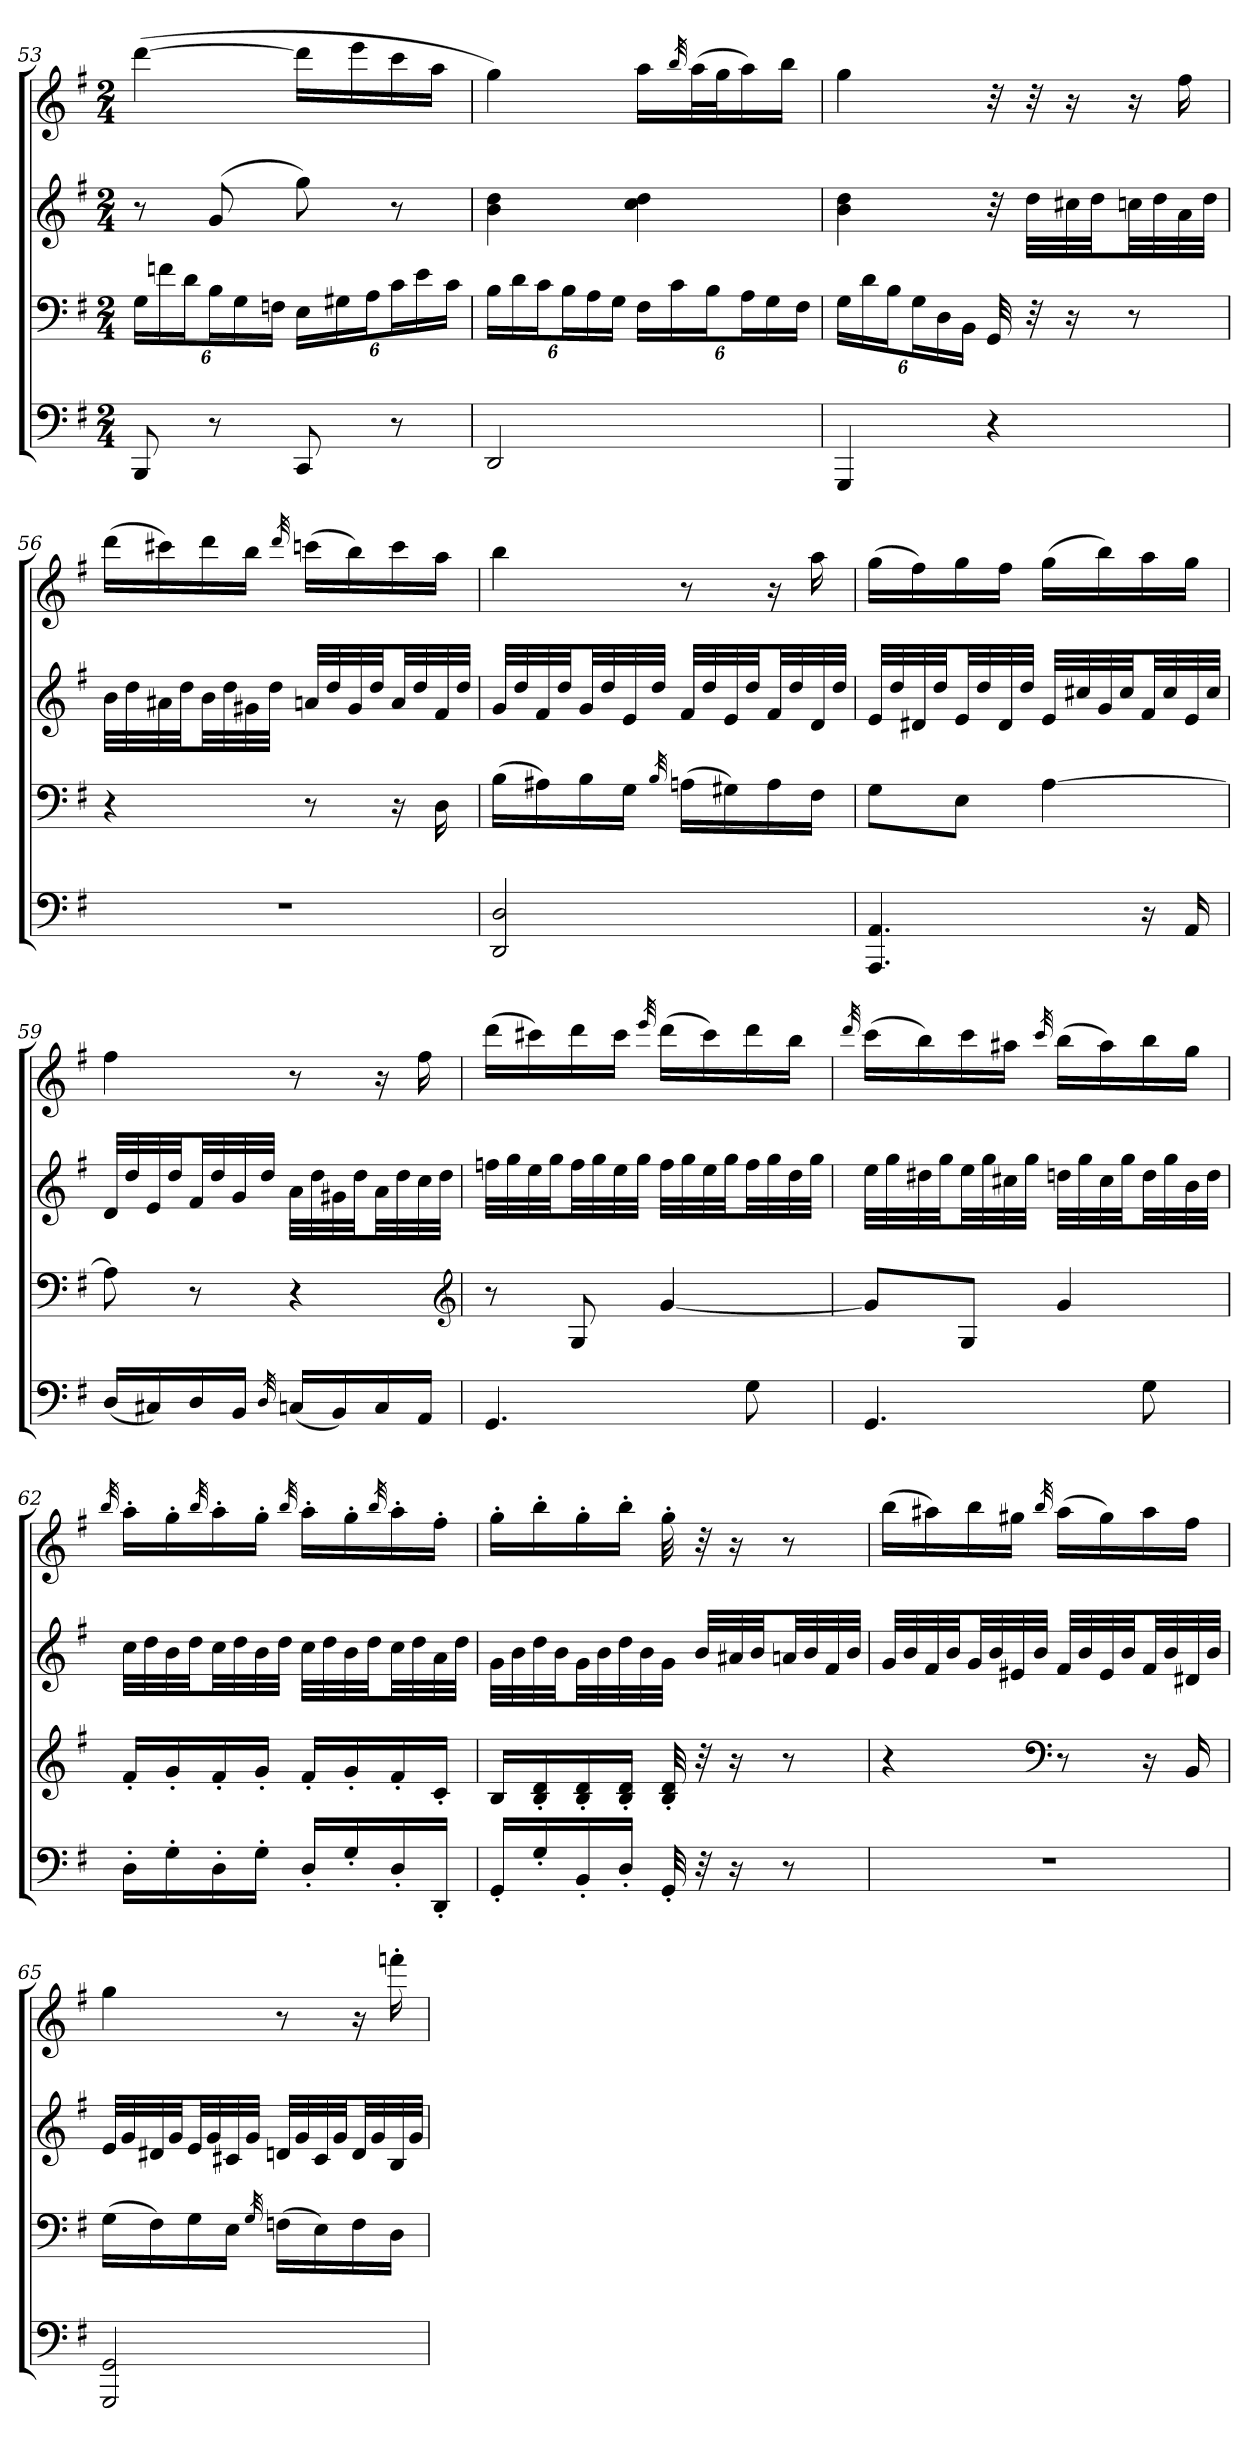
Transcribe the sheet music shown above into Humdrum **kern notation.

**kern	**kern	**kern	**kern
*part4	*part3	*part2	*part1
*staff4	*staff3	*staff2	*staff1
*clefF4	*clefF4	*clefG2	*clefG2
*k[f#]	*k[f#]	*k[f#]	*k[f#]
*M2/4	*M2/4	*M2/4	*M2/4
=53	=53	=53	=53
8BBB	24GLL	8r	([4ddd
.	24fn	.	.
.	24dJ	.	.
8r	24BL	(8g	.
.	24G	.	.
.	24FnJJ	.	.
8CC	24ELL	8gg)	16dddLL]
.	24G#X	.	.
.	.	.	16eee
.	24AJ	.	.
8r	24cL	8r	16ccc
.	24e	.	.
.	.	.	16aaJJ
.	24cJJ	.	.
=54	=54	=54	=54
2DD	24BLL	4b 4dd	4gg)
.	24d	.	.
.	24cJ	.	.
.	24BL	.	.
.	24A	.	.
.	24GJJ	.	.
.	24F#LL	4cc 4dd	16aaLL
.	24c	.	.
.	.	.	32qbb
.	.	.	(32aaL
.	24BJ	.	.
.	.	.	32ggJ
.	24AL	.	16aa)
.	24G	.	.
.	.	.	16bbJJ
.	24F#JJ	.	.
=55	=55	=55	=55
4GGG	24GLL	4b 4dd	4gg
.	24d	.	.
.	24BJ	.	.
.	24GL	.	.
.	24D	.	.
.	24BBJJ	.	.
4r	32GG	32r	32r
.	32r	32ddLLL	32r
.	16r	32cc#X	16r
.	.	32ddJJ	.
.	8r	32ccnLL	16r
.	.	32dd	.
.	.	32a	16ff#
.	.	32ddJJJ	.
=56	=56	=56	=56
2r	4r	32bLLL	(16dddLL
.	.	32dd	.
.	.	32a#X	16ccc#X)
.	.	32ddJJ	.
.	.	32bLL	16ddd
.	.	32dd	.
.	.	32g#X	16bbJJ
.	.	32ddJJJ	.
.	.	.	32qddd
.	8r	32anLLL	(16cccnLL
.	.	32dd	.
.	.	32g#	16bb)
.	.	32ddJJ	.
.	16r	32aLL	16ccc
.	.	32dd	.
.	16D	32f#	16aaJJ
.	.	32ddJJJ	.
=57	=57	=57	=57
2DD 2D	(16BLL	32gLLL	4bb
.	.	32dd	.
.	16A#X)	32f#	.
.	.	32ddJJ	.
.	16B	32gLL	.
.	.	32dd	.
.	16GJJ	32e	.
.	.	32ddJJJ	.
.	32qB	.	.
.	(16AnLL	32f#LLL	8r
.	.	32dd	.
.	16G#X)	32e	.
.	.	32ddJJ	.
.	16A	32f#LL	16r
.	.	32dd	.
.	16F#JJ	32d	16aa
.	.	32ddJJJ	.
=58	=58	=58	=58
4.AAA 4.AA	8GL	32eLLL	(16ggLL
.	.	32dd	.
.	.	32d#X	16ff#)
.	.	32ddJJ	.
.	8EJ	32eLL	16gg
.	.	32dd	.
.	.	32d#	16ff#JJ
.	.	32ddJJJ	.
.	[4A	32eLLL	(16ggLL
.	.	32cc#X	.
.	.	32g	16bb)
.	.	32cc#JJ	.
16r	.	32f#LL	16aa
.	.	32cc#	.
16AA	.	32e	16ggJJ
.	.	32cc#JJJ	.
=59	=59	=59	=59
(16DLL	8A]	32dLLL	4ff#
.	.	32dd	.
16C#X)	.	32e	.
.	.	32ddJJ	.
16D	8r	32f#LL	.
.	.	32dd	.
16BBJJ	.	32g	.
.	.	32ddJJJ	.
32qD	.	.	.
(16CnLL	4r	32aLLL	8r
.	.	32dd	.
16BB)	.	32g#X	.
.	.	32ddJJ	.
16C	.	32aLL	16r
.	.	32dd	.
16AAJJ	.	32cc	16ff#
.	.	32ddJJJ	.
*	*clefG2	*	*
=60	=60	=60	=60
4.GG	8r	32ffnLLL	(16dddLL
.	.	32gg	.
.	.	32ee	16ccc#X)
.	.	32ggJJ	.
.	8G	32ffLL	16ddd
.	.	32gg	.
.	.	32ee	16ccc#JJ
.	.	32ggJJJ	.
.	.	.	32qeee
.	[4g	32ffLLL	(16dddLL
.	.	32gg	.
.	.	32ee	16ccc#)
.	.	32ggJJ	.
8G	.	32ffLL	16ddd
.	.	32gg	.
.	.	32dd	16bbJJ
.	.	32ggJJJ	.
=61	=61	=61	=61
.	.	.	32qddd
4.GG	8gL]	32eeLLL	(16cccLL
.	.	32gg	.
.	.	32dd#X	16bb)
.	.	32ggJJ	.
.	8GJ	32eeLL	16ccc
.	.	32gg	.
.	.	32cc#X	16aa#XJJ
.	.	32ggJJJ	.
.	.	.	32qccc
.	4g	32ddnLLL	(16bbLL
.	.	32gg	.
.	.	32cc#	16aa#)
.	.	32ggJJ	.
8G	.	32ddLL	16bb
.	.	32gg	.
.	.	32b	16ggJJ
.	.	32ddJJJ	.
=62	=62	=62	=62
.	.	.	32qbb
16D'LL	16f#'LL	32ccLLL	16aa'LL
.	.	32dd	.
16G'	16g'	32b	16gg'
.	.	32ddJJ	.
.	.	.	32qbb
16D'	16f#'	32ccLL	16aa'
.	.	32dd	.
16G'JJ	16g'JJ	32b	16gg'JJ
.	.	32ddJJJ	.
.	.	.	32qbb
16D'LL	16f#'LL	32ccLLL	16aa'LL
.	.	32dd	.
16G'	16g'	32b	16gg'
.	.	32ddJJ	.
.	.	.	32qbb
16D'	16f#'	32ccLL	16aa'
.	.	32dd	.
16DD'JJ	16c'JJ	32a	16ff#'JJ
.	.	32ddJJJ	.
=63	=63	=63	=63
16GG'LL	16BLL	32gLLL	16gg'LL
.	.	32b	.
16G'	16B' 16d'	32dd	16bb'
.	.	32bJJ	.
16BB'	16B' 16d'	32gLL	16gg'
.	.	32b	.
16D'JJ	16B' 16d'JJ	32dd	16bb'JJ
.	.	32b	.
32GG'	32B' 32d'	32gJJJ	32gg'
32r	32r	32bLLL	32r
16r	16r	32a#X	16r
.	.	32bJJ	.
8r	8r	32anLL	8r
.	.	32b	.
.	.	32f#	.
.	.	32bJJJ	.
=64	=64	=64	=64
2r	4r	32gLLL	(16bbLL
.	.	32b	.
.	.	32f#	16aa#X)
.	.	32bJJ	.
.	.	32gLL	16bb
.	.	32b	.
.	.	32e#X	16gg#XJJ
.	.	32bJJJ	.
*	*clefF4	*	*
.	.	.	32qbb
.	8r	32f#LLL	(16aa#LL
.	.	32b	.
.	.	32e#	16gg#)
.	.	32bJJ	.
.	16r	32f#LL	16aa#
.	.	32b	.
.	16BB	32d#X	16ff#JJ
.	.	32bJJJ	.
=65	=65	=65	=65
2GGG 2GG	(16GLL	32eLLL	4gg
.	.	32g	.
.	16F#)	32d#X	.
.	.	32gJJ	.
.	16G	32eLL	.
.	.	32g	.
.	16EJJ	32c#X	.
.	.	32gJJJ	.
.	32qG	.	.
.	(16FnLL	32dnLLL	8r
.	.	32g	.
.	16E)	32c#	.
.	.	32gJJ	.
.	16F	32dLL	16r
.	.	32g	.
.	16DJJ	32B	16fffn'
.	.	32gJJJ	.
=	=	=	=
*-	*-	*-	*-
